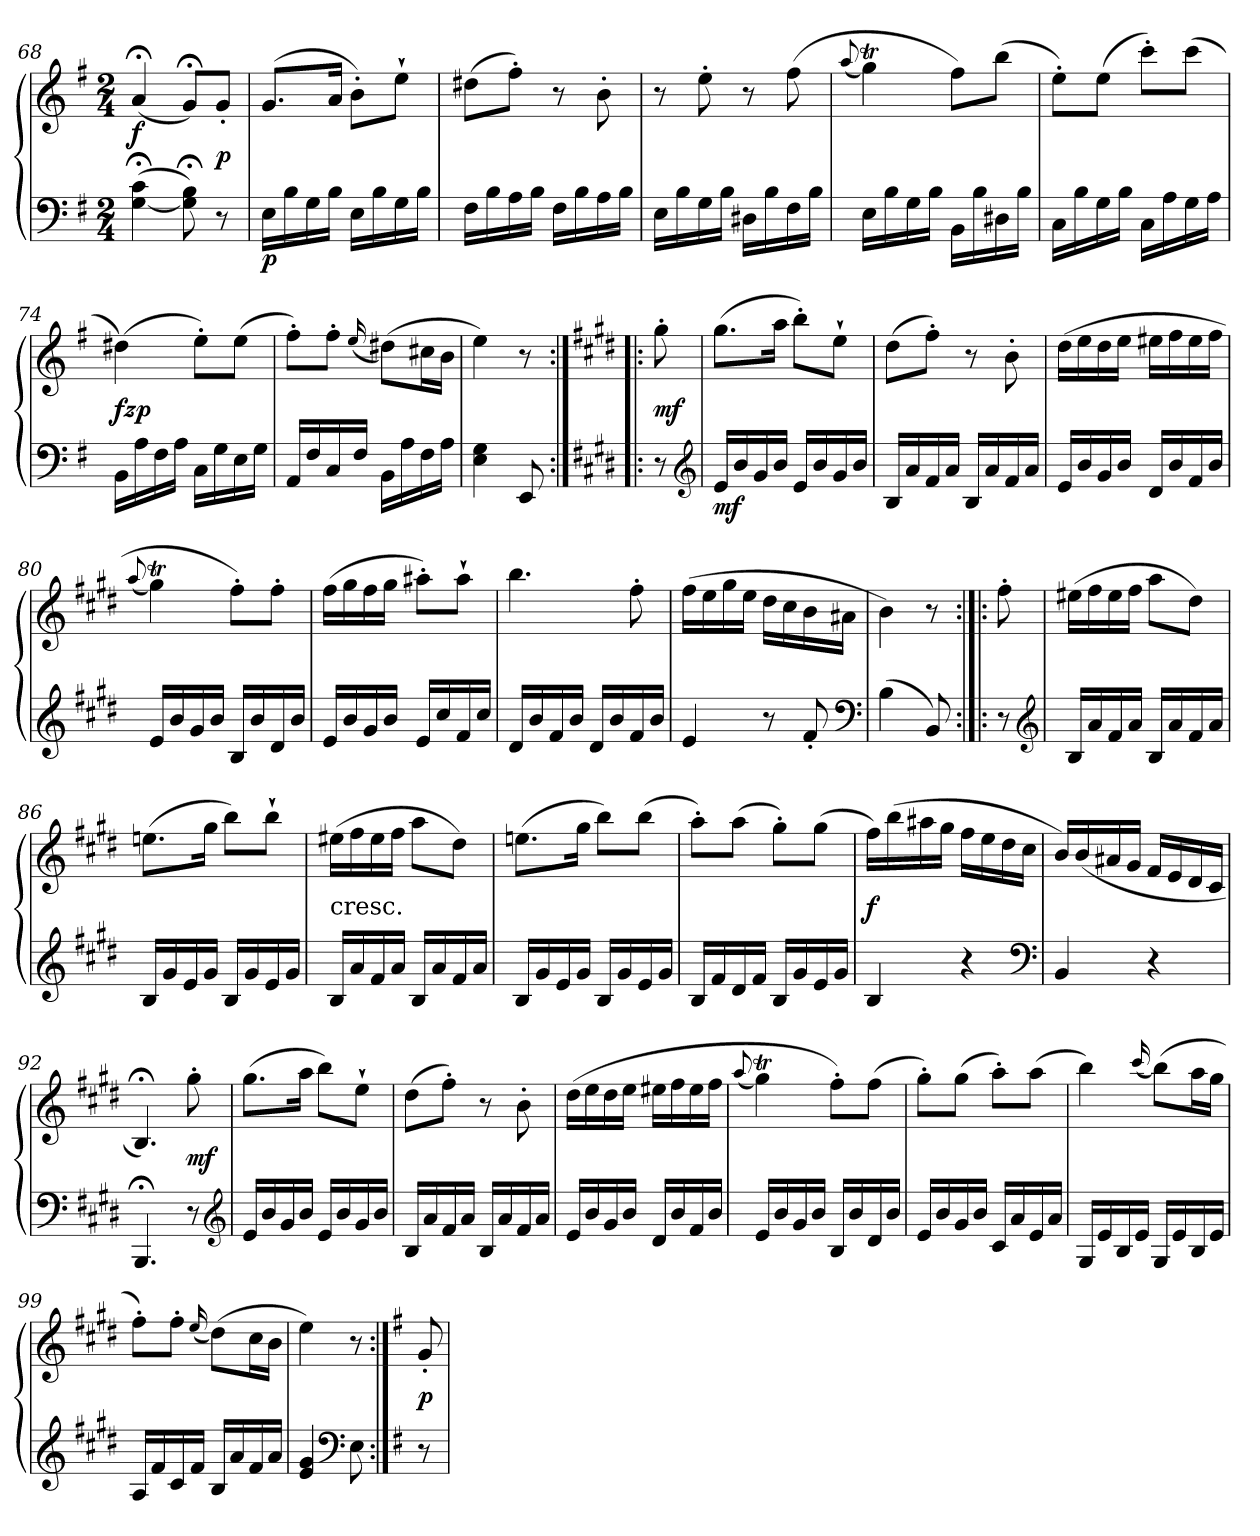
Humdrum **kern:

**kern	**kern	**dynam
*part1	*part1	*part1
*staff2	*staff1	*staff1/2
*clefF4	*clefG2	*
*k[f#]	*k[f#]	*
*M2/4	*M2/4	*
=68	=68	=68
([4G;< 4c;<	(4a;<	f
8G];< 8B;<)	8g;<L)	.
8r	8g'J	p
=69	=69	=69
!	!	!LO:DY:b=2
16ELL	(8.gL	p
16B	.	.
16G	.	.
16BJJ	16aJk	.
16ELL	8b'L)	.
16B	.	.
16G	8ee`J	.
16BJJ	.	.
=70	=70	=70
16F#LL	(8dd#XL	.
16B	.	.
16A	8ff#'J)	.
16BJJ	.	.
16F#LL	8r	.
16B	.	.
16A	8b'	.
16BJJ	.	.
=71	=71	=71
16ELL	8r	.
16B	.	.
16G	8ee'	.
16BJJ	.	.
16D#XLL	8r	.
16B	.	.
16F#	(8ff#	.
16BJJ	.	.
!!LO:LB:g=z
=72	=72	=72
.	(8qqaa	.
16ELL	4ggT)	.
16B	.	.
16G	.	.
16BJJ	.	.
16BBLL	8ff#L)	.
16B	.	.
16D#X	(8bbJ	.
16BJJ	.	.
=73	=73	=73
16CLL	8ee'L)	.
16B	.	.
16G	(8eeJ	.
16BJJ	.	.
16CLL	8ccc'L)	.
16A	.	.
16G	(8cccJ	.
16AJJ	.	.
=74	=74	=74
16BBLL	(4dd#X)	fzp
16A	.	.
16F#	.	.
16AJJ	.	.
16CLL	8ee'L)	.
16G	.	.
16E	(8eeJ	.
16GJJ	.	.
=75	=75	=75
16AALL	8ff#'L)	.
16F#	.	.
16C	8ff#'J	.
16F#JJ	.	.
.	(16qqee	.
16BBLL	(8dd#XL)	.
16A	.	.
16F#	16cc#XL	.
16AJJ	16bJJ	.
=76	=76	=76
4E 4G	4ee)	.
8EE	8r	.
!!LO:LB:g=z
=:|!|:	=:|!|:	=:|!|:
*k[f#c#g#d#]	*k[f#c#g#d#]	*
8r	8gg#'	mf
*clefG2	*	*
=77	=77	=77
!	!	!LO:DY:b=2
16eLL	(8.gg#L	mf
16b	.	.
16g#	.	.
16bJJ	16aaJk	.
16eLL	8bb'L)	.
16b	.	.
16g#	8ee`J	.
16bJJ	.	.
=78	=78	=78
16BLL	(8dd#L	.
16a	.	.
16f#	8ff#'J)	.
16aJJ	.	.
16BLL	8r	.
16a	.	.
16f#	8b'	.
16aJJ	.	.
=79	=79	=79
16eLL	(16dd#LL	.
16b	16ee	.
16g#	16dd#	.
16bJJ	16eeJJ	.
16d#LL	16ee#XLL	.
16b	16ff#	.
16f#	16ee#	.
16bJJ	16ff#JJ	.
!!LO:LB:g=z
=80	=80	=80
.	(8qqaa	.
16eLL	4gg#t)	.
16b	.	.
16g#	.	.
16bJJ	.	.
16BLL	8ff#'L)	.
16b	.	.
16d#	8ff#'J	.
16bJJ	.	.
=81	=81	=81
16eLL	(16ff#LL	.
16b	16gg#	.
16g#	16ff#	.
16bJJ	16gg#JJ	.
16eLL	8aa#X'L)	.
16cc#	.	.
16f#	8aa#`J	.
16cc#JJ	.	.
=82	=82	=82
16d#LL	4.bb	.
16b	.	.
16f#	.	.
16bJJ	.	.
16d#LL	.	.
16b	.	.
16f#	8ff#'	.
16bJJ	.	.
=83	=83	=83
4e	(16ff#LL	.
.	16ee	.
.	16gg#	.
.	16eeJJ	.
8r	16dd#LL	.
.	16cc#	.
8f#'	16b	.
.	16a#XJJ	.
*clefF4	*	*
=84	=84	=84
(4B	4b)	.
8BB)	8r	.
!!LO:LB:g=z
=:|!|:	=:|!|:	=:|!|:
8r	8ff#'	.
*clefG2	*	*
=85	=85	=85
16BLL	(16ee#XLL	.
16a	16ff#	.
16f#	16ee#	.
16aJJ	16ff#JJ	.
16BLL	8aaL	.
16a	.	.
16f#	8dd#J)	.
16aJJ	.	.
=86	=86	=86
16BLL	(8.eenL	.
16g#	.	.
16e	.	.
16g#JJ	16gg#Jk	.
16BLL	8bbL)	.
16g#	.	.
16e	8bb`J	.
16g#JJ	.	.
=87	=87	=87
!	!LO:TX:c:t=cresc.	!
16BLL	(16ee#XLL	.
16a	16ff#	.
16f#	16ee#	.
16aJJ	16ff#JJ	.
16BLL	8aaL	.
16a	.	.
16f#	8dd#J)	.
16aJJ	.	.
=88	=88	=88
16BLL	(8.eenL	.
16g#	.	.
16e	.	.
16g#JJ	16gg#Jk	.
16BLL	8bbL)	.
16g#	.	.
16e	(8bbJ	.
16g#JJ	.	.
!!LO:LB:g=z
=89	=89	=89
16BLL	8aa'L)	.
16f#	.	.
16d#	(8aaJ	.
16f#JJ	.	.
16BLL	8gg#'L)	.
16g#	.	.
16e	(8gg#J	.
16g#JJ	.	.
=90	=90	=90
4B	16ff#LL)	f
.	(16bb	.
.	16aa#X	.
.	16gg#JJ	.
4r	16ff#LL	.
.	16ee	.
.	16dd#	.
.	16cc#JJ	.
*clefF4	*	*
=91	=91	=91
4BB	16bLL)	.
.	(16b	.
.	16a#X	.
.	16g#JJ	.
4r	16f#LL	.
.	16e	.
.	16d#	.
.	16c#JJ	.
=92	=92	=92
4.BBB;<	4.B;<)	.
8r	8gg#'	mf
*clefG2	*	*
=93	=93	=93
16eLL	(8.gg#L	.
16b	.	.
16g#	.	.
16bJJ	16aaJk	.
16eLL	8bbL)	.
16b	.	.
16g#	8ee`J	.
16bJJ	.	.
!!LO:LB:g=z
=94	=94	=94
16BLL	(8dd#L	.
16a	.	.
16f#	8ff#'J)	.
16aJJ	.	.
16BLL	8r	.
16a	.	.
16f#	8b'	.
16aJJ	.	.
=95	=95	=95
16eLL	(16dd#LL	.
16b	16ee	.
16g#	16dd#	.
16bJJ	16eeJJ	.
16d#LL	16ee#XLL	.
16b	16ff#	.
16f#	16ee#	.
16bJJ	16ff#JJ	.
=96	=96	=96
.	(8qqaa	.
16eLL	4gg#t)	.
16b	.	.
16g#	.	.
16bJJ	.	.
16BLL	8ff#'L)	.
16b	.	.
16d#	(8ff#J	.
16bJJ	.	.
=97	=97	=97
16eLL	8gg#'L)	.
16b	.	.
16g#	(8gg#J	.
16bJJ	.	.
16c#LL	8aa'L)	.
16a	.	.
16e	(8aaJ	.
16aJJ	.	.
!!LO:LB:g=z
=98	=98	=98
16G#LL	4bb)	.
16e	.	.
16B	.	.
16eJJ	.	.
.	(16qqccc#	.
16G#LL	(8bbL)	.
16e	.	.
16B	16aaL	.
16eJJ	16gg#JJ	.
=99	=99	=99
16ALL	8ff#'L)	.
16f#	.	.
16c#	8ff#'J	.
16f#JJ	.	.
.	(16qqee	.
16BLL	(8dd#L)	.
16a	.	.
16f#	16cc#L	.
16aJJ	16bJJ	.
=100	=100	=100
4e 4g#	4ee)	.
*clefF4	*	*
8E	8r	.
=:|!	=:|!	=:|!
*k[f#]	*k[f#]	*
8r	8g'	p
=	=	=
*-	*-	*-
